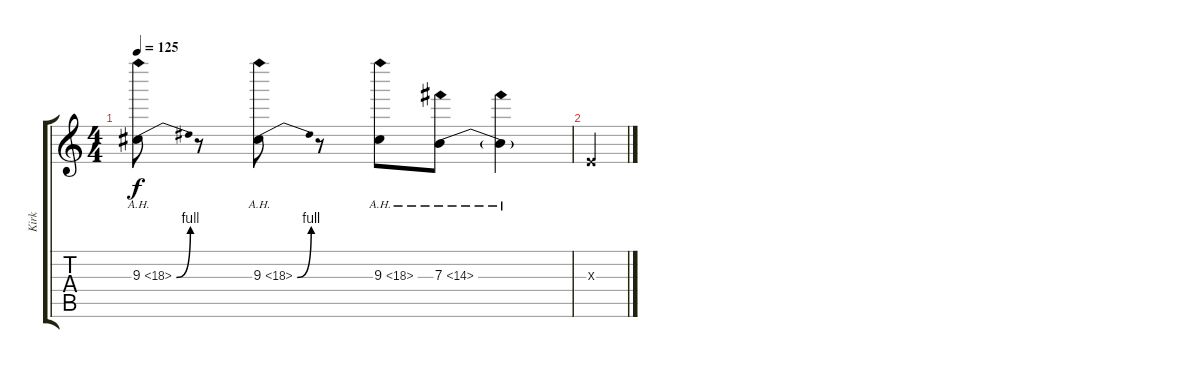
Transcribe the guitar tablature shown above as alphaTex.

\track ("Kirk" "Kirk") {instrument distortionguitar}
\staff {score tabs}
\tuning (Db4 Ab3 E3 B2 Gb2 Db2) {hide}
\ts (4 4)
\tempo 125
\clef g2
\ks c
9.3{be (bend 0 0 60 4) ah 9}.8{dy f} r.8 9.3{be (bend 0 0 60 4) ah 9}.8 r.8 9.3{ah 9}.8 7.3{be (custom 0 0 2 0 26 0 30 0 32 0 60 0) ah 7}.8 7.3{ah 7 t}.4 |
0.3{x}.4
